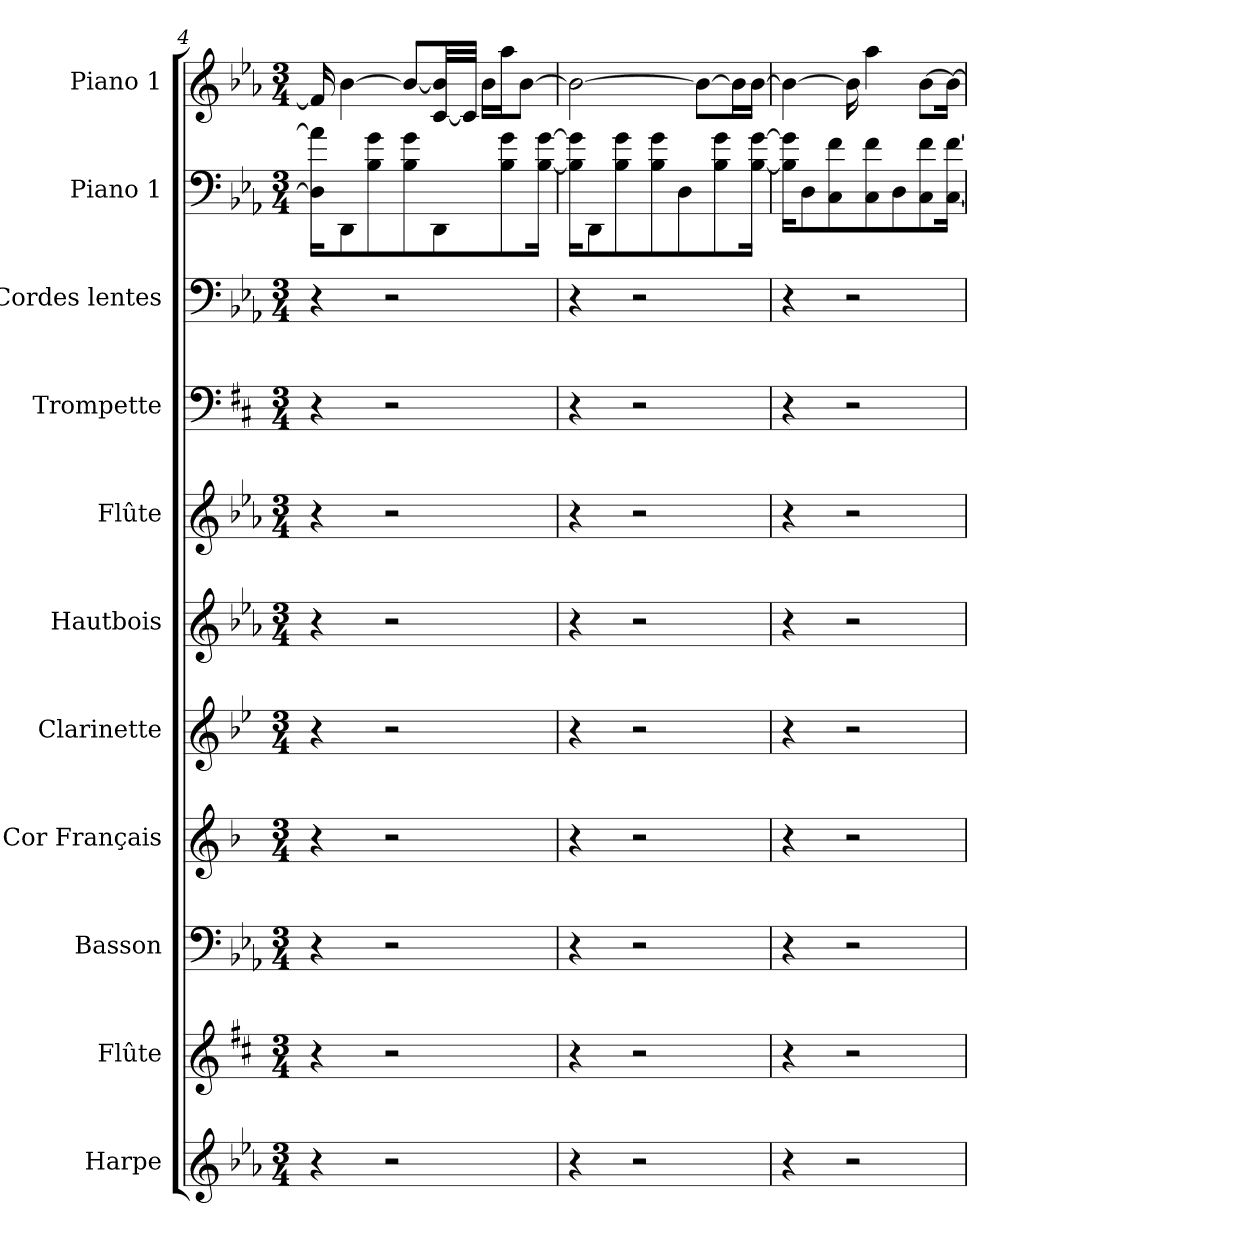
**kern	**kern	**kern	**kern	**kern	**kern	**kern	**kern	**kern	**kern	**kern
*part11	*part10	*part9	*part8	*part7	*part6	*part5	*part4	*part3	*part2	*part1
*staff11	*staff10	*staff9	*staff8	*staff7	*staff6	*staff5	*staff4	*staff3	*staff2	*staff1
*I"Harpe	*I"Flûte	*I"Basson	*I"Cor Français	*I"Clarinette	*I"Hautbois	*I"Flûte	*I"Trompette	*I"Cordes lentes	*I"Piano 1	*I"Piano 1
*I'Hp	*I'Fl	*I'Bsn	*	*I'Cl	*	*I'Fl	*I'Tpt	*	*I'Pno	*I'Pno
*clefG2	*clefG2	*clefF4	*clefG2	*clefG2	*clefG2	*clefG2	*clefF4	*clefF4	*clefF4	*clefG2
*	*	*	*ITrd4c7	*ITrd1c2	*	*	*ITrd1c2	*	*	*
*k[b-e-a-]	*k[f#c#]	*k[b-e-a-]	*k[b-e-]	*k[b-e-a-d-]	*k[b-e-a-]	*k[b-e-a-]	*k[]	*k[b-e-a-]	*k[b-e-a-]	*k[b-e-a-]
*E-:	*D:	*E-:	*B-:	*A-:	*E-:	*E-:	*C:	*E-:	*E-:	*E-:
*M3/4	*M3/4	*M3/4	*M3/4	*M3/4	*M3/4	*M3/4	*M3/4	*M3/4	*M3/4	*M3/4
=4	=4	=4	=4	=4	=4	=4	=4	=4	=4	=4
4r	4r	4r	4r	4r	4r	4r	4r	4r	16D\] 16a-\]KL	16f/]
.	.	.	.	.	.	.	.	.	8DD\	[4b-\
.	.	.	.	.	.	.	.	.	8B-\ 8g\	.
2r	2r	2r	2r	2r	2r	2r	2r	2r	.	.
.	.	.	.	.	.	.	.	.	8B-\ 8g\	8b-/L_
.	.	.	.	.	.	.	.	.	8DD\	[32c/ 32b-/]LL
.	.	.	.	.	.	.	.	.	.	32c/JJJ]
.	.	.	.	.	.	.	.	.	.	16b-\LL
.	.	.	.	.	.	.	.	.	8B-\ 8g\	16aa-\J
.	.	.	.	.	.	.	.	.	.	[8b-\J
.	.	.	.	.	.	.	.	.	[16B-\ [16g\Jk	.
!!LO:PB:g=z
=5	=5	=5	=5	=5	=5	=5	=5	=5	=5	=5
4r	4r	4r	4r	4r	4r	4r	4r	4r	16B-\] 16g\]KL	2b-\_
.	.	.	.	.	.	.	.	.	8DD\	.
.	.	.	.	.	.	.	.	.	8B-\ 8g\	.
2r	2r	2r	2r	2r	2r	2r	2r	2r	.	.
.	.	.	.	.	.	.	.	.	8B-\ 8g\	.
.	.	.	.	.	.	.	.	.	8D\	.
.	.	.	.	.	.	.	.	.	.	8b-\L_
.	.	.	.	.	.	.	.	.	8B-\ 8g\	.
.	.	.	.	.	.	.	.	.	.	16b-\L]
.	.	.	.	.	.	.	.	.	[16B-\ [16g\Jk	[16b-\JJ
=6	=6	=6	=6	=6	=6	=6	=6	=6	=6	=6
4r	4r	4r	4r	4r	4r	4r	4r	4r	16B-\] 16g\]KL	4b-\_
.	.	.	.	.	.	.	.	.	8D\	.
.	.	.	.	.	.	.	.	.	8C\ 8f\	.
2r	2r	2r	2r	2r	2r	2r	2r	2r	.	16b-\]
.	.	.	.	.	.	.	.	.	8C\ 8f\	4aa-\
.	.	.	.	.	.	.	.	.	8D\	.
.	.	.	.	.	.	.	.	.	8C\ 8f\	[8b-\L
.	.	.	.	.	.	.	.	.	[16C\ [16f\Jk	16b-\Jk_
=	=	=	=	=	=	=	=	=	=	=
*-	*-	*-	*-	*-	*-	*-	*-	*-	*-	*-
